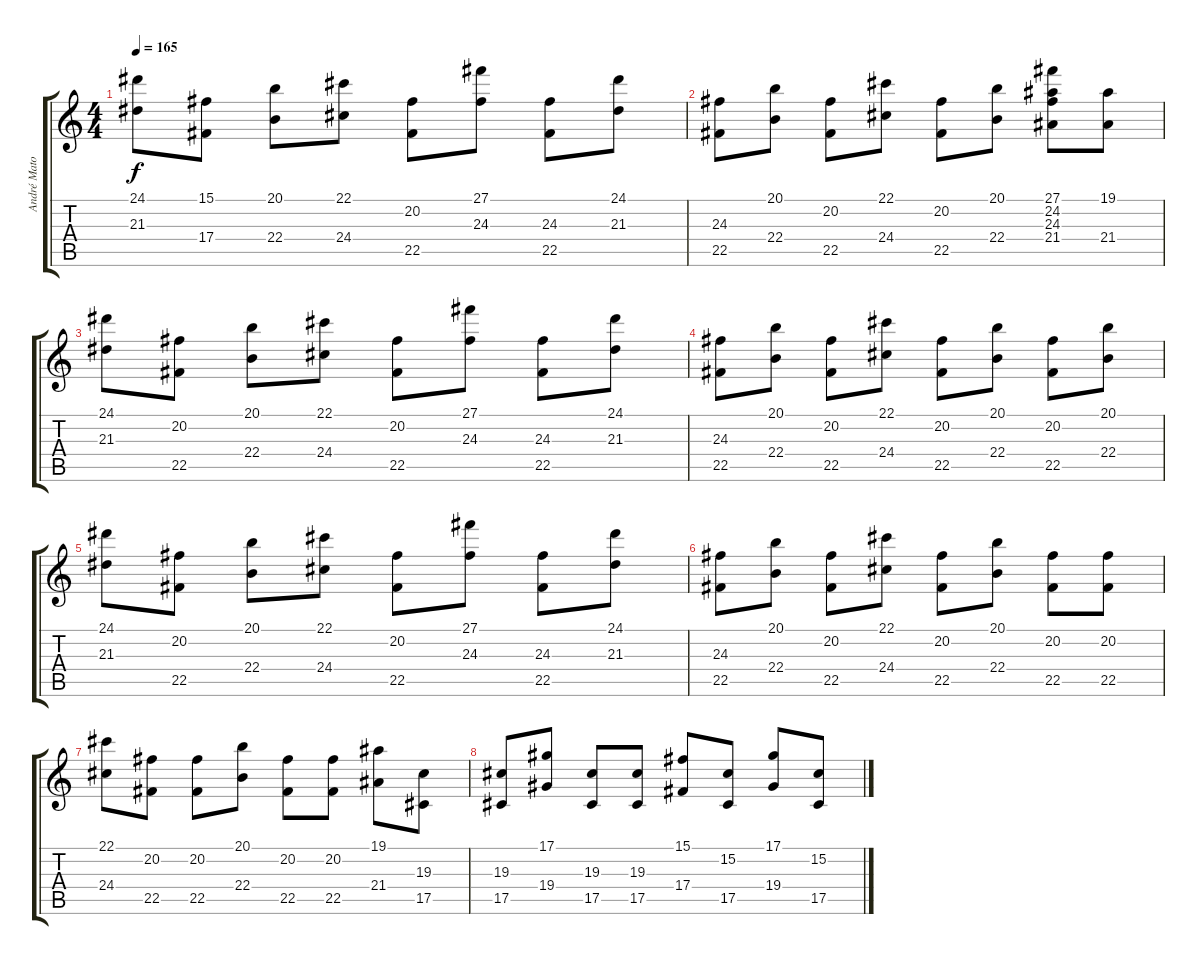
\track ("André Matos (Teclado)" "André Mato") {instrument stringensemble1}
\staff {score tabs}
\tuning (Eb4 Bb3 Gb3 Db3 Ab2 Eb2) {hide}
\ts (4 4)
\tempo 165
\clef g2
\ks c
(24.1 21.3).8{dy f} (15.1 17.4).8 (20.1 22.4).8 (22.1 24.4).8 (20.2 22.5).8 (27.1 24.3).8 (24.3 22.5).8 (24.1 21.3).8 |
(24.3 22.5).8 (20.1 22.4).8 (20.2 22.5).8 (22.1 24.4).8 (20.2 22.5).8 (20.1 22.4).8 (27.1 24.2 24.3 21.4).8 (19.1 21.4).8 |
(24.1 21.3).8 (20.2 22.5).8 (20.1 22.4).8 (22.1 24.4).8 (20.2 22.5).8 (27.1 24.3).8 (24.3 22.5).8 (24.1 21.3).8 |
(24.3 22.5).8 (20.1 22.4).8 (20.2 22.5).8 (22.1 24.4).8 (20.2 22.5).8 (20.1 22.4).8 (20.2 22.5).8 (20.1 22.4).8 |
(24.1 21.3).8 (20.2 22.5).8 (20.1 22.4).8 (22.1 24.4).8 (20.2 22.5).8 (27.1 24.3).8 (24.3 22.5).8 (24.1 21.3).8 |
(24.3 22.5).8 (20.1 22.4).8 (20.2 22.5).8 (22.1 24.4).8 (20.2 22.5).8 (20.1 22.4).8 (20.2 22.5).8 (20.2 22.5).8 |
(22.1 24.4).8 (20.2 22.5).8 (20.2 22.5).8 (20.1 22.4).8 (20.2 22.5).8 (20.2 22.5).8 (19.1 21.4).8 (19.3 17.5).8 |
(19.3 17.5).8 (17.1 19.4).8 (19.3 17.5).8 (19.3 17.5).8 (15.1 17.4).8 (15.2 17.5).8 (17.1 19.4).8 (15.2 17.5).8
